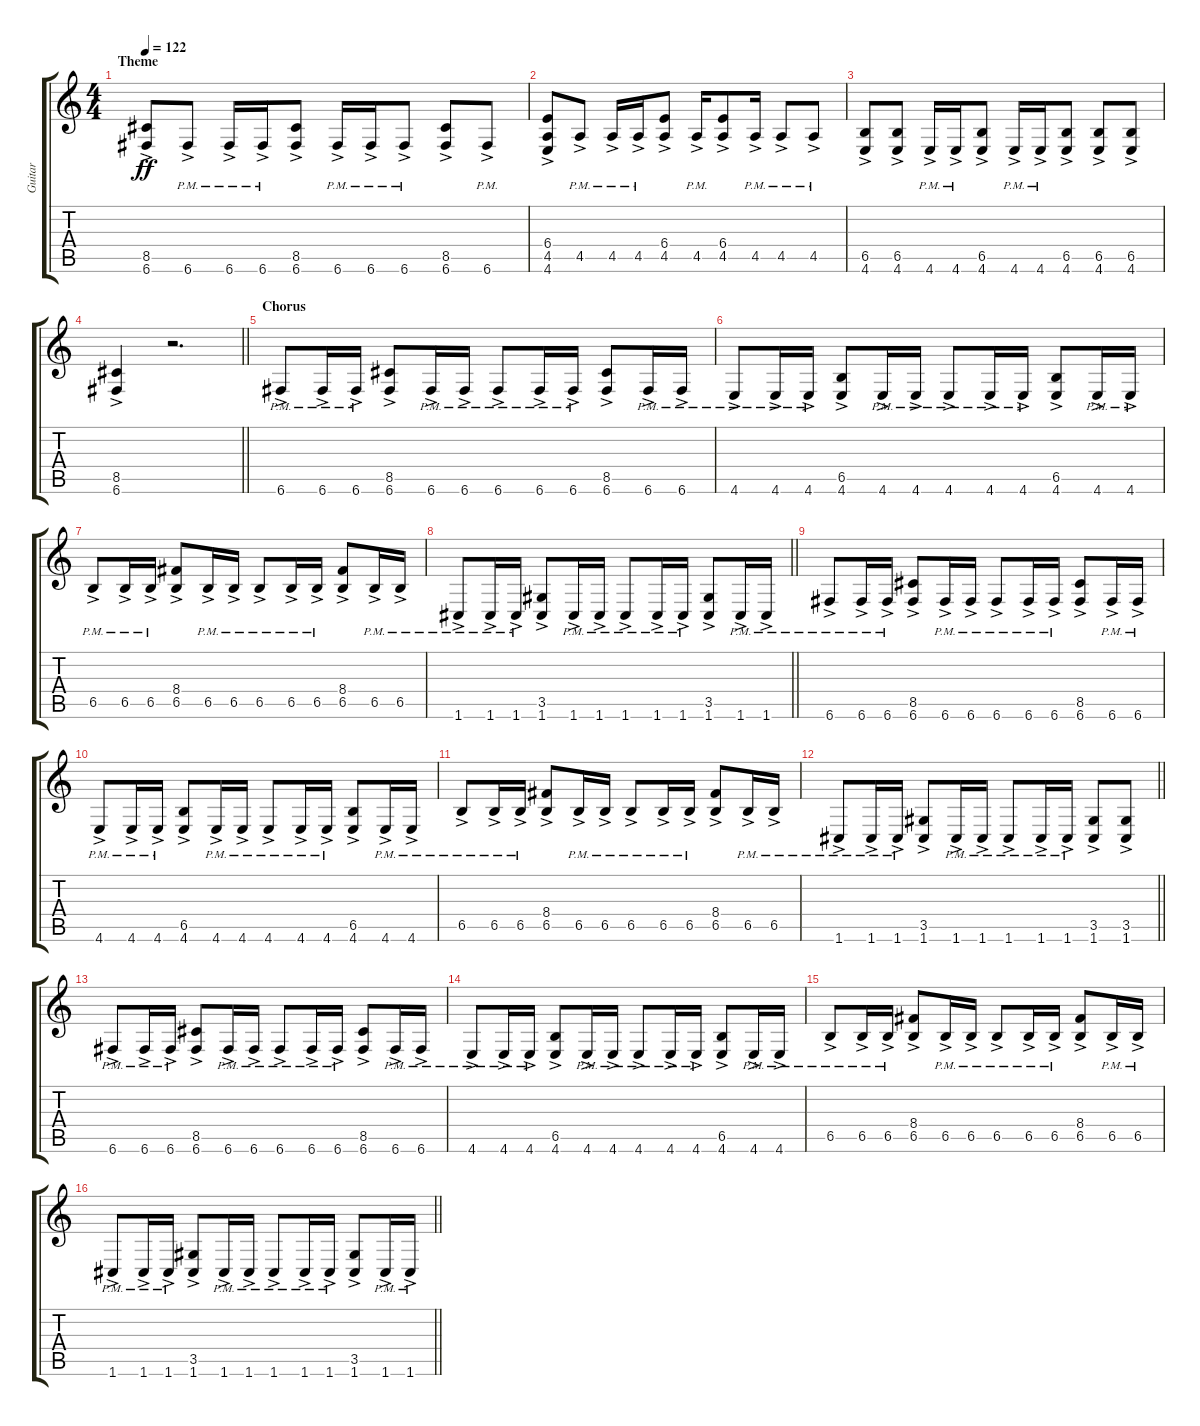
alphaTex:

\track ("Guitar" "Guitar") {instrument distortionguitar}
\staff {score tabs}
\tuning (C4 G3 Eb3 Bb2 F2 C2) {hide}
\ts (4 4)
\section ("" "Theme")
\tempo 122
\clef g2
\ks c
(8.5{ac} 6.6{ac}).8{dy ff} 6.6{ac pm}.8 6.6{ac pm}.16 6.6{ac pm}.16 (8.5{ac} 6.6{ac}).8 6.6{ac pm}.16 6.6{ac pm}.16 6.6{ac pm}.8 (8.5{ac} 6.6{ac}).8 6.6{ac pm}.8 |
(6.4{ac} 4.5{ac} 4.6).8 4.5{ac pm}.8 4.5{ac pm}.16 4.5{ac pm}.16 (6.4{ac} 4.5{ac}).8 4.5{ac pm}.16 (6.4{ac} 4.5{ac}).8 4.5{ac pm}.16 4.5{ac pm}.8 4.5{ac pm}.8 |
(6.5{ac} 4.6{ac}).8 (6.5{ac} 4.6{ac}).8 4.6{ac pm}.16 4.6{ac pm}.16 (6.5{ac} 4.6{ac}).8 4.6{ac pm}.16 4.6{ac pm}.16 (6.5{ac} 4.6{ac}).8 (6.5{ac} 4.6{ac}).8 (6.5{ac} 4.6{ac}).8 |
\barLineRight lightlight
(8.5{ac} 6.6{ac}).4 r.2{d} |
\section ("" "Chorus")
6.6{ac pm}.8 6.6{ac pm}.16 6.6{ac pm}.16 (8.5{ac} 6.6{ac}).8 6.6{ac pm}.16 6.6{ac pm}.16 6.6{ac pm}.8 6.6{ac pm}.16 6.6{ac pm}.16 (8.5{ac} 6.6{ac}).8 6.6{ac pm}.16 6.6{ac pm}.16 |
4.6{ac pm}.8 4.6{ac pm}.16 4.6{ac pm}.16 (6.5{ac} 4.6{ac}).8 4.6{ac pm}.16 4.6{ac pm}.16 4.6{ac pm}.8 4.6{ac pm}.16 4.6{ac pm}.16 (6.5{ac} 4.6{ac}).8 4.6{ac pm}.16 4.6{ac pm}.16 |
6.5{ac pm}.8 6.5{ac pm}.16 6.5{ac pm}.16 (8.4{ac} 6.5{ac}).8 6.5{ac pm}.16 6.5{ac pm}.16 6.5{ac pm}.8 6.5{ac pm}.16 6.5{ac pm}.16 (8.4{ac} 6.5{ac}).8 6.5{ac pm}.16 6.5{ac pm}.16 |
\barLineRight lightlight
1.6{ac pm}.8 1.6{ac pm}.16 1.6{ac pm}.16 (3.5{ac} 1.6{ac}).8 1.6{ac pm}.16 1.6{ac pm}.16 1.6{ac pm}.8 1.6{ac pm}.16 1.6{ac pm}.16 (3.5{ac} 1.6{ac}).8 1.6{ac pm}.16 1.6{ac pm}.16 |
\section ("" "")
6.6{ac pm}.8 6.6{ac pm}.16 6.6{ac pm}.16 (8.5{ac} 6.6{ac}).8 6.6{ac pm}.16 6.6{ac pm}.16 6.6{ac pm}.8 6.6{ac pm}.16 6.6{ac pm}.16 (8.5{ac} 6.6{ac}).8 6.6{ac pm}.16 6.6{ac pm}.16 |
4.6{ac pm}.8 4.6{ac pm}.16 4.6{ac pm}.16 (6.5{ac} 4.6{ac}).8 4.6{ac pm}.16 4.6{ac pm}.16 4.6{ac pm}.8 4.6{ac pm}.16 4.6{ac pm}.16 (6.5{ac} 4.6{ac}).8 4.6{ac pm}.16 4.6{ac pm}.16 |
6.5{ac pm}.8 6.5{ac pm}.16 6.5{ac pm}.16 (8.4{ac} 6.5{ac}).8 6.5{ac pm}.16 6.5{ac pm}.16 6.5{ac pm}.8 6.5{ac pm}.16 6.5{ac pm}.16 (8.4{ac} 6.5{ac}).8 6.5{ac pm}.16 6.5{ac pm}.16 |
\barLineRight lightlight
1.6{ac pm}.8 1.6{ac pm}.16 1.6{ac pm}.16 (3.5{ac} 1.6{ac}).8 1.6{ac pm}.16 1.6{ac pm}.16 1.6{ac pm}.8 1.6{ac pm}.16 1.6{ac pm}.16 (3.5{ac} 1.6{ac}).8 (3.5{ac} 1.6{ac}).8 |
\section ("" "")
6.6{ac pm}.8 6.6{ac pm}.16 6.6{ac pm}.16 (8.5{ac} 6.6{ac}).8 6.6{ac pm}.16 6.6{ac pm}.16 6.6{ac pm}.8 6.6{ac pm}.16 6.6{ac pm}.16 (8.5{ac} 6.6{ac}).8 6.6{ac pm}.16 6.6{ac pm}.16 |
4.6{ac pm}.8 4.6{ac pm}.16 4.6{ac pm}.16 (6.5{ac} 4.6{ac}).8 4.6{ac pm}.16 4.6{ac pm}.16 4.6{ac pm}.8 4.6{ac pm}.16 4.6{ac pm}.16 (6.5{ac} 4.6{ac}).8 4.6{ac pm}.16 4.6{ac pm}.16 |
6.5{ac pm}.8 6.5{ac pm}.16 6.5{ac pm}.16 (8.4{ac} 6.5{ac}).8 6.5{ac pm}.16 6.5{ac pm}.16 6.5{ac pm}.8 6.5{ac pm}.16 6.5{ac pm}.16 (8.4{ac} 6.5{ac}).8 6.5{ac pm}.16 6.5{ac pm}.16 |
\barLineRight lightlight
1.6{ac pm}.8 1.6{ac pm}.16 1.6{ac pm}.16 (3.5{ac} 1.6{ac}).8 1.6{ac pm}.16 1.6{ac pm}.16 1.6{ac pm}.8 1.6{ac pm}.16 1.6{ac pm}.16 (3.5{ac} 1.6{ac}).8 1.6{ac pm}.16 1.6{ac pm}.16
